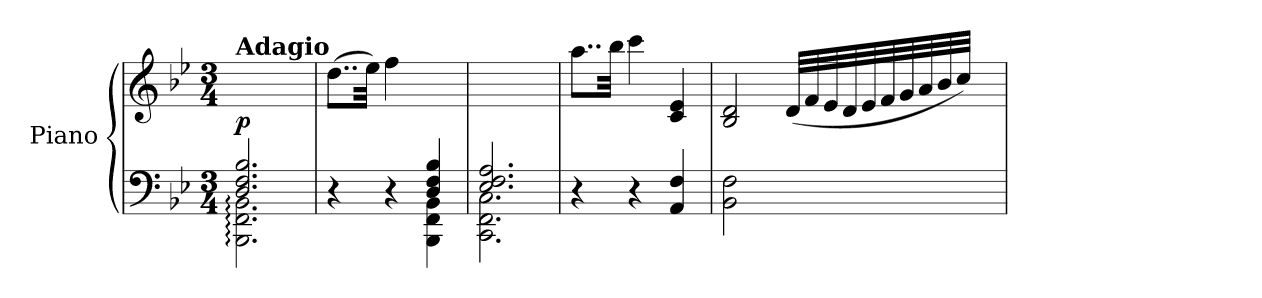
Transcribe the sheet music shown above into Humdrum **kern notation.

**kern	**kern	**dynam
*part1	*part1	*part1
*staff2	*staff1	*staff1/2
*I"Piano	*	*
*I'Pno.	*	*
*clefF4	*clefG2	*
*k[b-e-]	*k[b-e-]	*
*M3/4	*M3/4	*
=1	=1	=1
*^	*	*
!	!	!LO:TX:a:B:t=Adagio	!
!	!	!	!LO:DY:a=2
2.D/ 2.F/ 2.B-/	2.BBB-\: 2.FF\: 2.BB-\: 2.D\yy: 2.F\yy: 2.B-\yy:	2.ryy	p
=2	=2	=2	=2
2ryy	4r	(>8..dd\L	.
.	.	32ee-\Jkk)	.
.	4r	4ff\	.
4D/ 4F/ 4B-/	4BBB-\ 4FF\ 4BB-\	4ryy	.
=3	=3	=3	=3
2.E-/ 2.F/ 2.A/	2.CC\ 2.FF\ 2.C\	2.ryy	.
*v	*v	*	*
=4	=4	=4
4r	8..aa\L	.
.	32bb-\Jkk	.
4r	4ccc\	.
4AA/ 4F/	4c/ 4e-/	.
=5	=5	=5
2BB-\ 2F\	2B-/ 2d/	.
4ryy	(<32d/LLL	.
.	32f/	.
.	32e-/	.
.	32d/	.
.	32e-/	.
.	32f/	.
.	32g/	.
.	32a/	.
8..ryy	32b-/	.
.	32cc/JJJ)	.
.	32ryy	.
.	8ryy	.
=	=	=
*-	*-	*-
